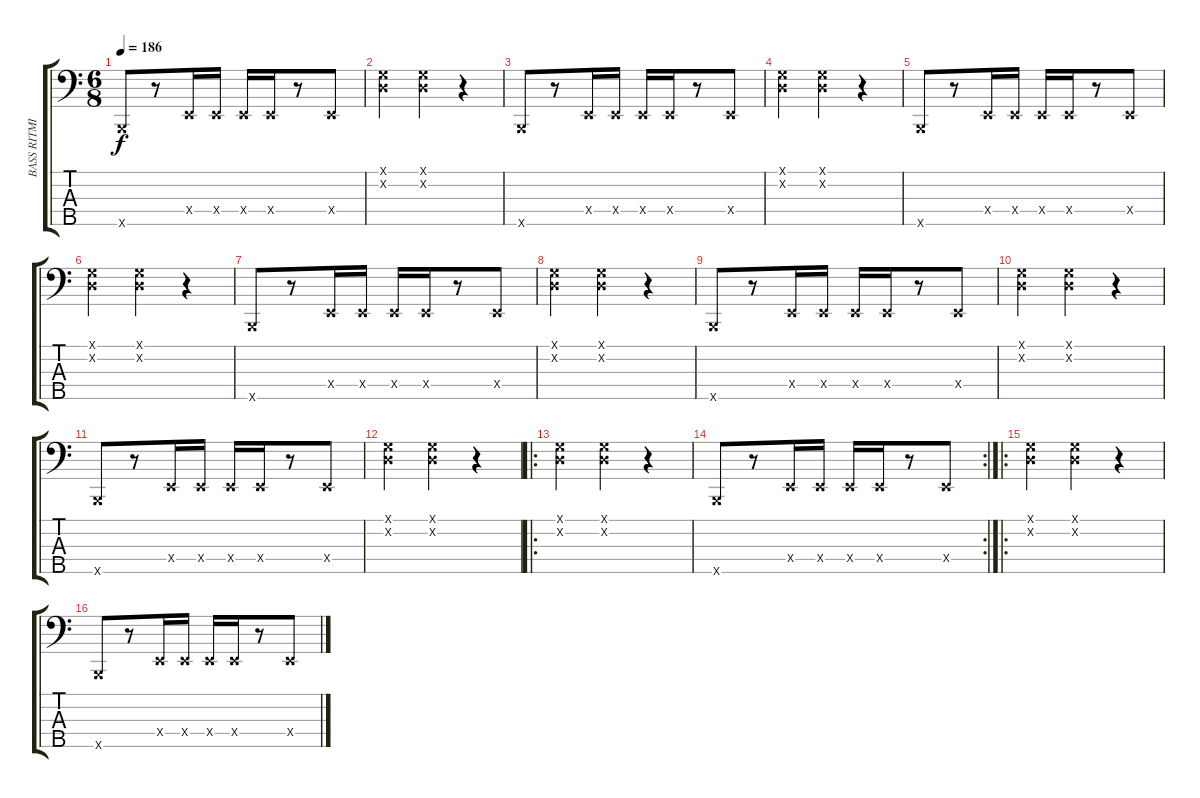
\track ("BASS RITMIC" "BASS RITMI") {instrument slapbass1}
\staff {score tabs}
\tuning (G2 D2 A1 E1 B0) {hide}
\ts (6 8)
\tempo 186
\clef f4
\ks c
0.5{x}.8{dy f} r.8 0.4{x}.16 0.4{x}.16 0.4{x}.16 0.4{x}.16 r.8 0.4{x}.8 |
(0.1{x} 0.2{x}).4 (0.1{x} 0.2{x}).4 r.4 |
0.5{x}.8 r.8 0.4{x}.16 0.4{x}.16 0.4{x}.16 0.4{x}.16 r.8 0.4{x}.8 |
(0.1{x} 0.2{x}).4 (0.1{x} 0.2{x}).4 r.4 |
0.5{x}.8 r.8 0.4{x}.16 0.4{x}.16 0.4{x}.16 0.4{x}.16 r.8 0.4{x}.8 |
(0.1{x} 0.2{x}).4 (0.1{x} 0.2{x}).4 r.4 |
0.5{x}.8 r.8 0.4{x}.16 0.4{x}.16 0.4{x}.16 0.4{x}.16 r.8 0.4{x}.8 |
(0.1{x} 0.2{x}).4 (0.1{x} 0.2{x}).4 r.4 |
0.5{x}.8 r.8 0.4{x}.16 0.4{x}.16 0.4{x}.16 0.4{x}.16 r.8 0.4{x}.8 |
(0.1{x} 0.2{x}).4 (0.1{x} 0.2{x}).4 r.4 |
0.5{x}.8 r.8 0.4{x}.16 0.4{x}.16 0.4{x}.16 0.4{x}.16 r.8 0.4{x}.8 |
(0.1{x} 0.2{x}).4 (0.1{x} 0.2{x}).4 r.4 |
\ro
(0.1{x} 0.2{x}).4 (0.1{x} 0.2{x}).4 r.4 |
\rc 2
0.5{x}.8 r.8 0.4{x}.16 0.4{x}.16 0.4{x}.16 0.4{x}.16 r.8 0.4{x}.8 |
\ro
(0.1{x} 0.2{x}).4 (0.1{x} 0.2{x}).4 r.4 |
0.5{x}.8 r.8 0.4{x}.16 0.4{x}.16 0.4{x}.16 0.4{x}.16 r.8 0.4{x}.8
